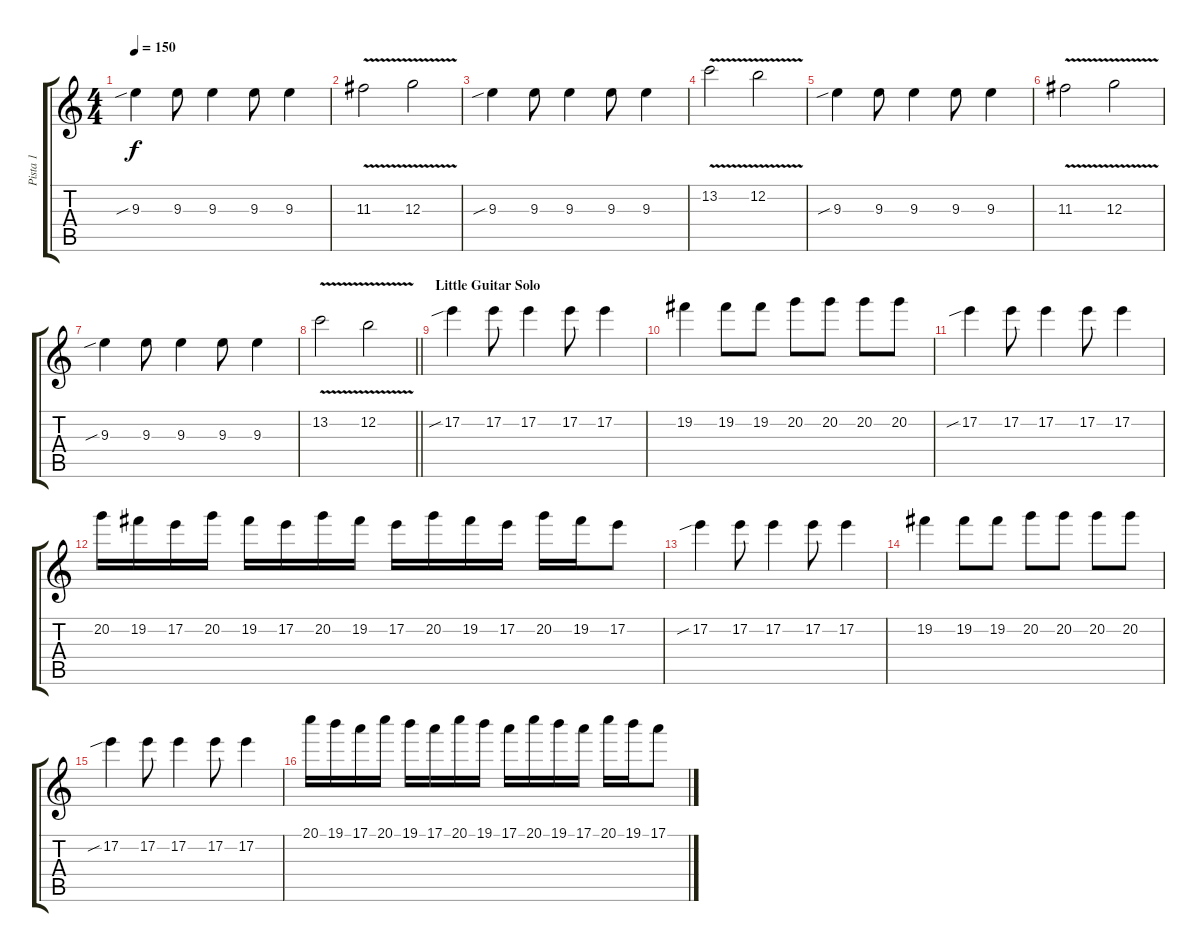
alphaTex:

\track ("Pista 1" "Pista 1") {instrument distortionguitar}
\staff {score tabs}
\tuning (E4 B3 G3 D3 A2 E2) {hide}
\ts (4 4)
\tempo 150
\clef g2
\ks c
9.3{sib}.4{dy f} 9.3.8 9.3.4 9.3.8 9.3.4 |
11.3{v}.2 12.3{v}.2 |
9.3{sib}.4 9.3.8 9.3.4 9.3.8 9.3.4 |
13.2{v}.2 12.2{v}.2 |
9.3{sib}.4 9.3.8 9.3.4 9.3.8 9.3.4 |
11.3{v}.2 12.3{v}.2 |
9.3{sib}.4 9.3.8 9.3.4 9.3.8 9.3.4 |
\barLineRight lightlight
13.2{v}.2 12.2{v}.2 |
\section ("" "Little Guitar Solo")
17.2{sib}.4 17.2.8 17.2.4 17.2.8 17.2.4 |
19.2.4 19.2.8 19.2.8 20.2.8 20.2.8 20.2.8 20.2.8 |
17.2{sib}.4 17.2.8 17.2.4 17.2.8 17.2.4 |
20.2.16 19.2.16 17.2.16 20.2.16 19.2.16 17.2.16 20.2.16 19.2.16 17.2.16 20.2.16 19.2.16 17.2.16 20.2.16 19.2.16 17.2.8 |
17.2{sib}.4 17.2.8 17.2.4 17.2.8 17.2.4 |
19.2.4 19.2.8 19.2.8 20.2.8 20.2.8 20.2.8 20.2.8 |
17.2{sib}.4 17.2.8 17.2.4 17.2.8 17.2.4 |
20.1.16 19.1.16 17.1.16 20.1.16 19.1.16 17.1.16 20.1.16 19.1.16 17.1.16 20.1.16 19.1.16 17.1.16 20.1.16 19.1.16 17.1.8
